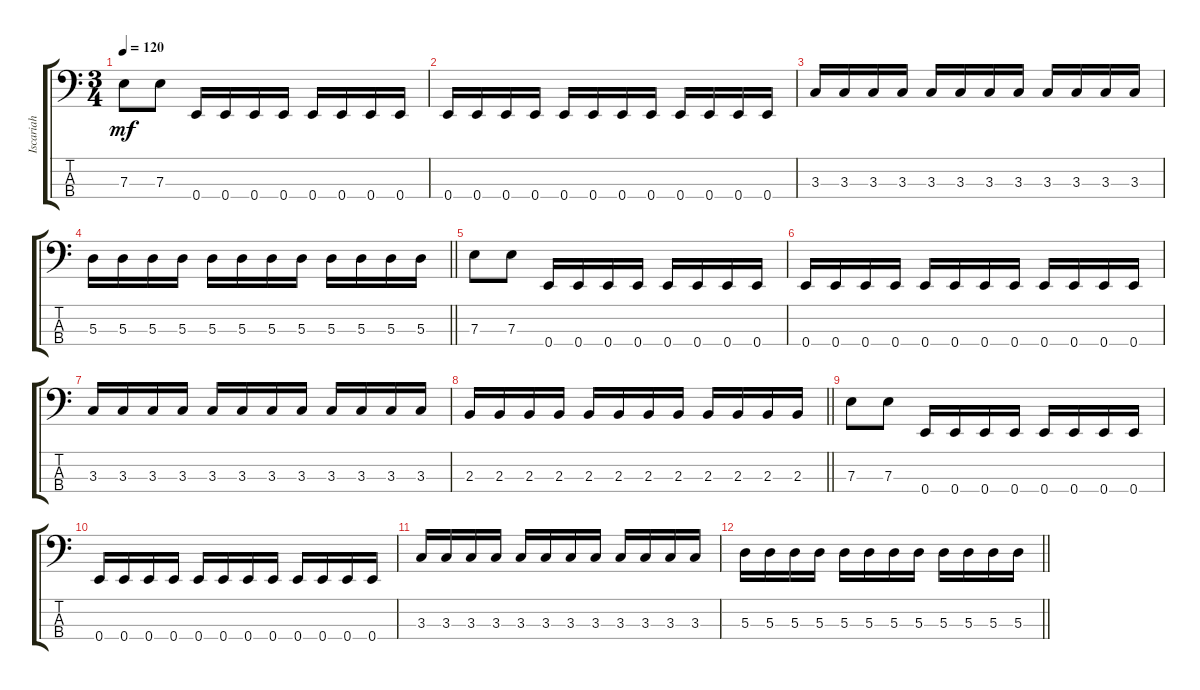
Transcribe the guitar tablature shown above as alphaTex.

\track ("Iscariah" "Iscariah") {instrument electricbasspick}
\staff {score tabs}
\tuning (G2 D2 A1 E1) {hide}
\ts (3 4)
\tempo 120
\clef f4
\ks c
7.3.8{dy mf} 7.3.8 0.4.16 0.4.16 0.4.16 0.4.16 0.4.16 0.4.16 0.4.16 0.4.16 |
0.4.16 0.4.16 0.4.16 0.4.16 0.4.16 0.4.16 0.4.16 0.4.16 0.4.16 0.4.16 0.4.16 0.4.16 |
3.3.16 3.3.16 3.3.16 3.3.16 3.3.16 3.3.16 3.3.16 3.3.16 3.3.16 3.3.16 3.3.16 3.3.16 |
\barLineRight lightlight
5.3.16 5.3.16 5.3.16 5.3.16 5.3.16 5.3.16 5.3.16 5.3.16 5.3.16 5.3.16 5.3.16 5.3.16 |
7.3.8 7.3.8 0.4.16 0.4.16 0.4.16 0.4.16 0.4.16 0.4.16 0.4.16 0.4.16 |
0.4.16 0.4.16 0.4.16 0.4.16 0.4.16 0.4.16 0.4.16 0.4.16 0.4.16 0.4.16 0.4.16 0.4.16 |
3.3.16 3.3.16 3.3.16 3.3.16 3.3.16 3.3.16 3.3.16 3.3.16 3.3.16 3.3.16 3.3.16 3.3.16 |
\barLineRight lightlight
2.3.16 2.3.16 2.3.16 2.3.16 2.3.16 2.3.16 2.3.16 2.3.16 2.3.16 2.3.16 2.3.16 2.3.16 |
7.3.8 7.3.8 0.4.16 0.4.16 0.4.16 0.4.16 0.4.16 0.4.16 0.4.16 0.4.16 |
0.4.16 0.4.16 0.4.16 0.4.16 0.4.16 0.4.16 0.4.16 0.4.16 0.4.16 0.4.16 0.4.16 0.4.16 |
3.3.16 3.3.16 3.3.16 3.3.16 3.3.16 3.3.16 3.3.16 3.3.16 3.3.16 3.3.16 3.3.16 3.3.16 |
\barLineRight lightlight
5.3.16 5.3.16 5.3.16 5.3.16 5.3.16 5.3.16 5.3.16 5.3.16 5.3.16 5.3.16 5.3.16 5.3.16
